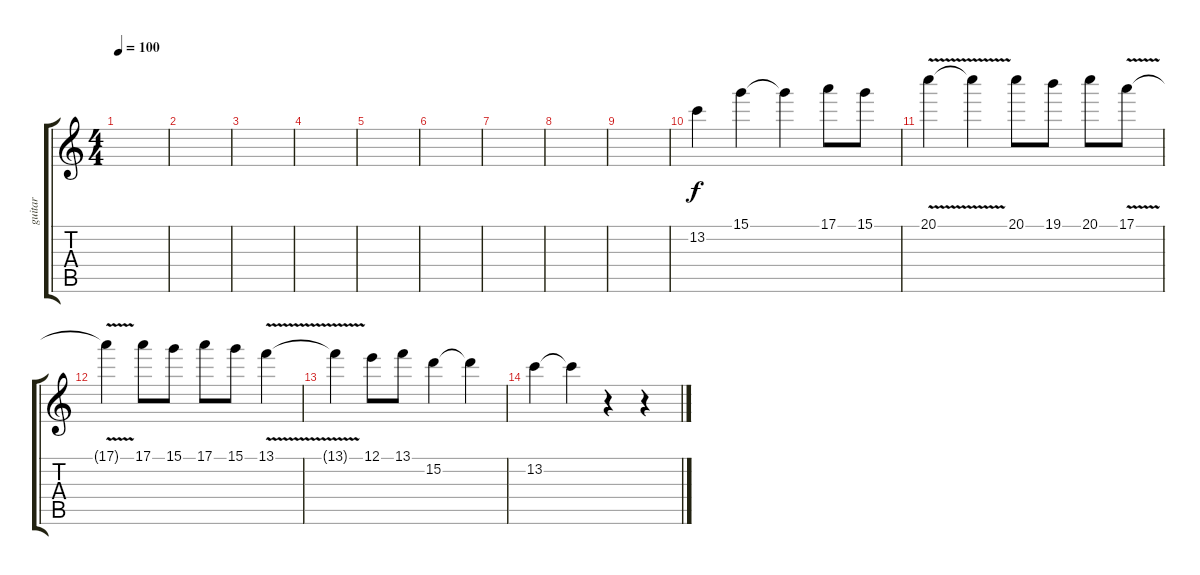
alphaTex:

\track ("guitar" "guitar") {instrument acousticguitarsteel}
\staff {score tabs}
\tuning (E4 B3 G3 D3 A2 E2) {hide}
\ts (4 4)
\tempo 100
\clef g2
\ks c
|
|
|
|
|
|
|
|
|
13.2.4 15.1.4 15.1{t}.4 17.1.8 15.1.8 |
20.1{v}.4 20.1{t}.4 20.1.8 19.1.8 20.1.8 17.1{v}.8 |
17.1{t}.4 17.1.8 15.1.8 17.1.8 15.1.8 13.1{v}.4 |
13.1{t}.4 12.1.8 13.1.8 15.2.4 15.2{t}.4 |
13.2.4 13.2{t}.4 r.4 r.4
